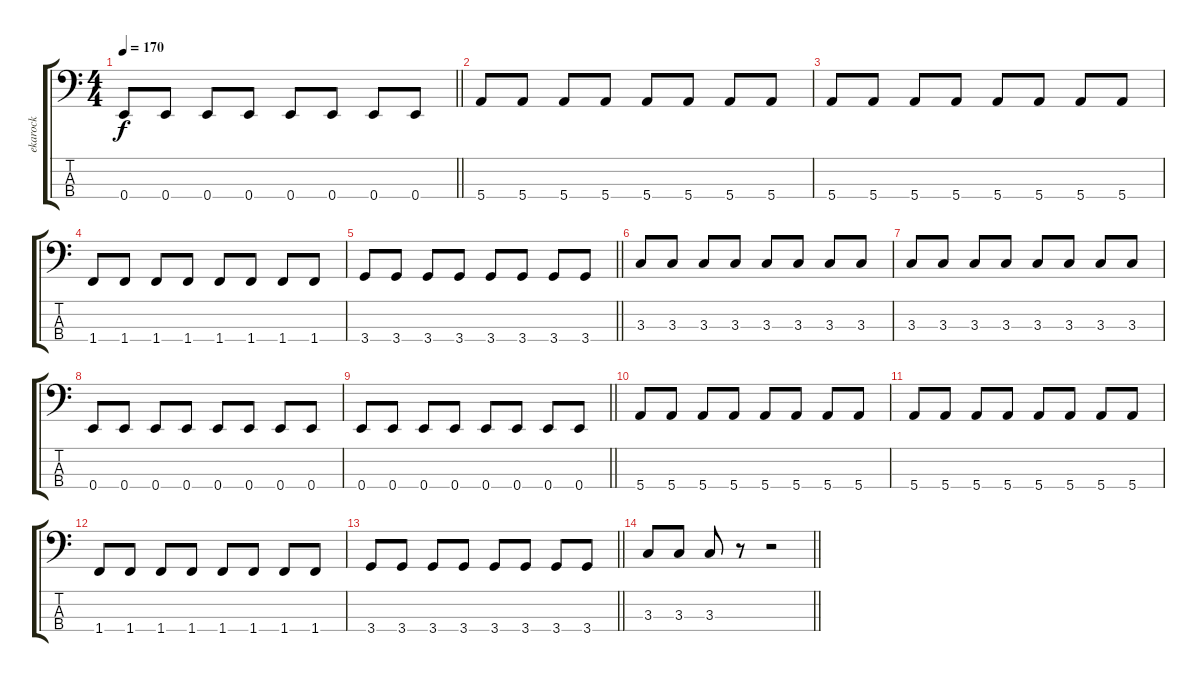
\track ("ekarock" "ekarock") {instrument electricbassfinger}
\staff {score tabs}
\tuning (G2 D2 A1 E1) {hide}
\ts (4 4)
\tempo 170
\clef f4
\barLineRight lightlight
\ks c
0.4.8{dy f} 0.4.8 0.4.8 0.4.8 0.4.8 0.4.8 0.4.8 0.4.8 |
5.4.8 5.4.8 5.4.8 5.4.8 5.4.8 5.4.8 5.4.8 5.4.8 |
5.4.8 5.4.8 5.4.8 5.4.8 5.4.8 5.4.8 5.4.8 5.4.8 |
1.4.8 1.4.8 1.4.8 1.4.8 1.4.8 1.4.8 1.4.8 1.4.8 |
\barLineRight lightlight
3.4.8 3.4.8 3.4.8 3.4.8 3.4.8 3.4.8 3.4.8 3.4.8 |
3.3.8 3.3.8 3.3.8 3.3.8 3.3.8 3.3.8 3.3.8 3.3.8 |
3.3.8 3.3.8 3.3.8 3.3.8 3.3.8 3.3.8 3.3.8 3.3.8 |
0.4.8 0.4.8 0.4.8 0.4.8 0.4.8 0.4.8 0.4.8 0.4.8 |
\barLineRight lightlight
0.4.8 0.4.8 0.4.8 0.4.8 0.4.8 0.4.8 0.4.8 0.4.8 |
5.4.8 5.4.8 5.4.8 5.4.8 5.4.8 5.4.8 5.4.8 5.4.8 |
5.4.8 5.4.8 5.4.8 5.4.8 5.4.8 5.4.8 5.4.8 5.4.8 |
1.4.8 1.4.8 1.4.8 1.4.8 1.4.8 1.4.8 1.4.8 1.4.8 |
\barLineRight lightlight
3.4.8 3.4.8 3.4.8 3.4.8 3.4.8 3.4.8 3.4.8 3.4.8 |
\barLineRight lightlight
3.3.8 3.3.8 3.3.8 r.8 r.2
